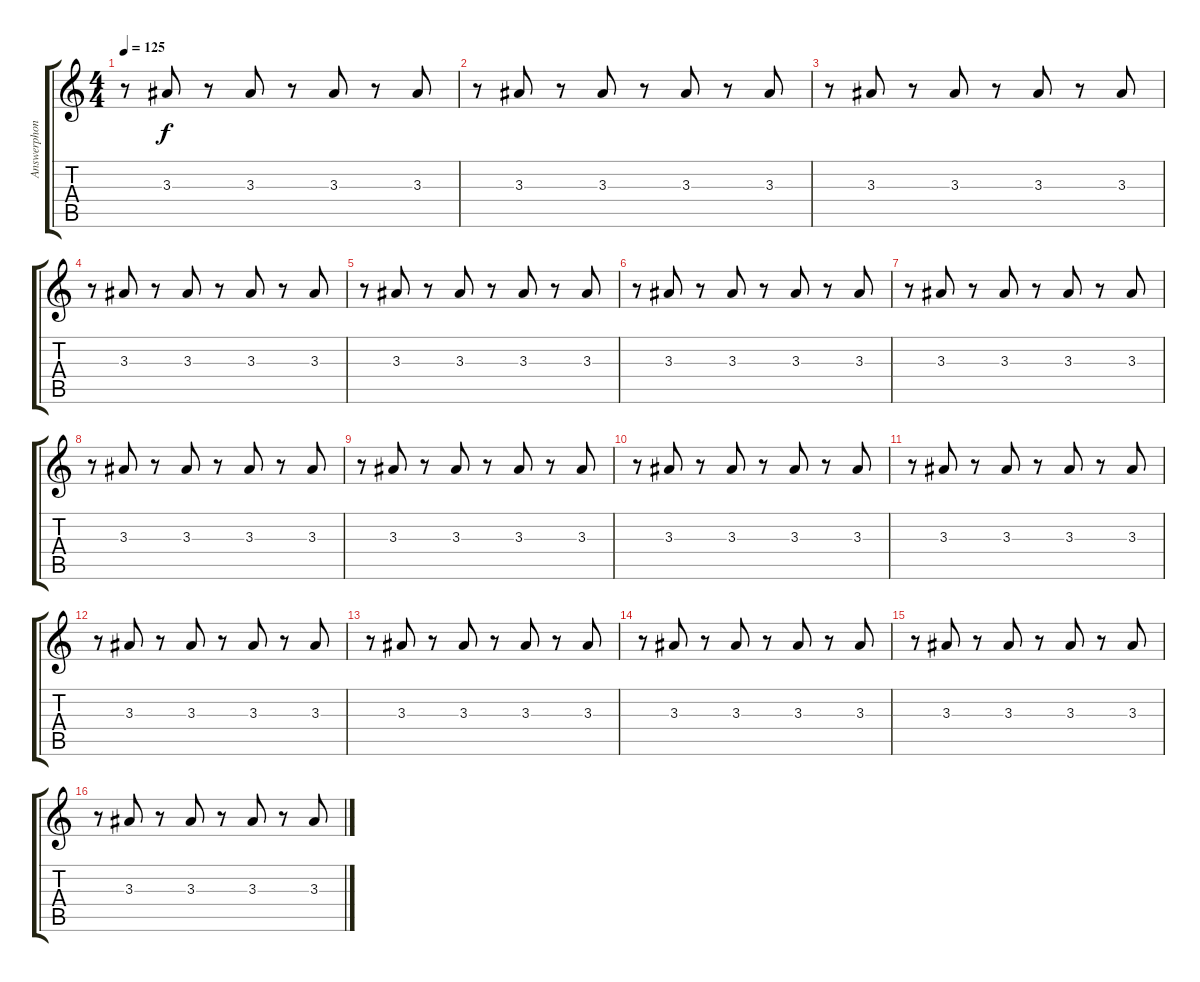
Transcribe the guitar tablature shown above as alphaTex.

\track ("Answerphone" "Answerphon") {instrument guitarharmonics}
\staff {score tabs}
\tuning (E4 B3 G3 D3 A2 E2) {hide}
\ts (4 4)
\tempo 125
\clef g2
\ks c
r.8{dy f} 3.3.8{volume 13} r.8 3.3.8{volume 6} r.8 3.3.8 r.8 3.3.8 |
r.8 3.3.8 r.8 3.3.8 r.8 3.3.8 r.8 3.3.8 |
r.8 3.3.8 r.8 3.3.8 r.8 3.3.8 r.8 3.3.8 |
r.8 3.3.8 r.8 3.3.8 r.8 3.3.8 r.8 3.3.8 |
r.8 3.3.8 r.8 3.3.8 r.8 3.3.8 r.8 3.3.8 |
r.8 3.3.8 r.8 3.3.8 r.8 3.3.8 r.8 3.3.8 |
r.8 3.3.8 r.8 3.3.8 r.8 3.3.8 r.8 3.3.8 |
r.8 3.3.8 r.8 3.3.8 r.8 3.3.8 r.8 3.3.8 |
r.8 3.3.8{volume 13} r.8{volume 6} 3.3.8 r.8 3.3.8 r.8 3.3.8 |
r.8 3.3.8 r.8 3.3.8 r.8 3.3.8 r.8 3.3.8 |
r.8 3.3.8 r.8 3.3.8 r.8 3.3.8 r.8 3.3.8 |
r.8 3.3.8 r.8 3.3.8 r.8 3.3.8 r.8 3.3.8 |
r.8 3.3.8 r.8 3.3.8 r.8 3.3.8 r.8 3.3.8 |
r.8 3.3.8 r.8 3.3.8 r.8 3.3.8 r.8 3.3.8 |
r.8 3.3.8 r.8 3.3.8 r.8 3.3.8 r.8 3.3.8 |
r.8 3.3.8 r.8 3.3.8 r.8 3.3.8 r.8 3.3.8
